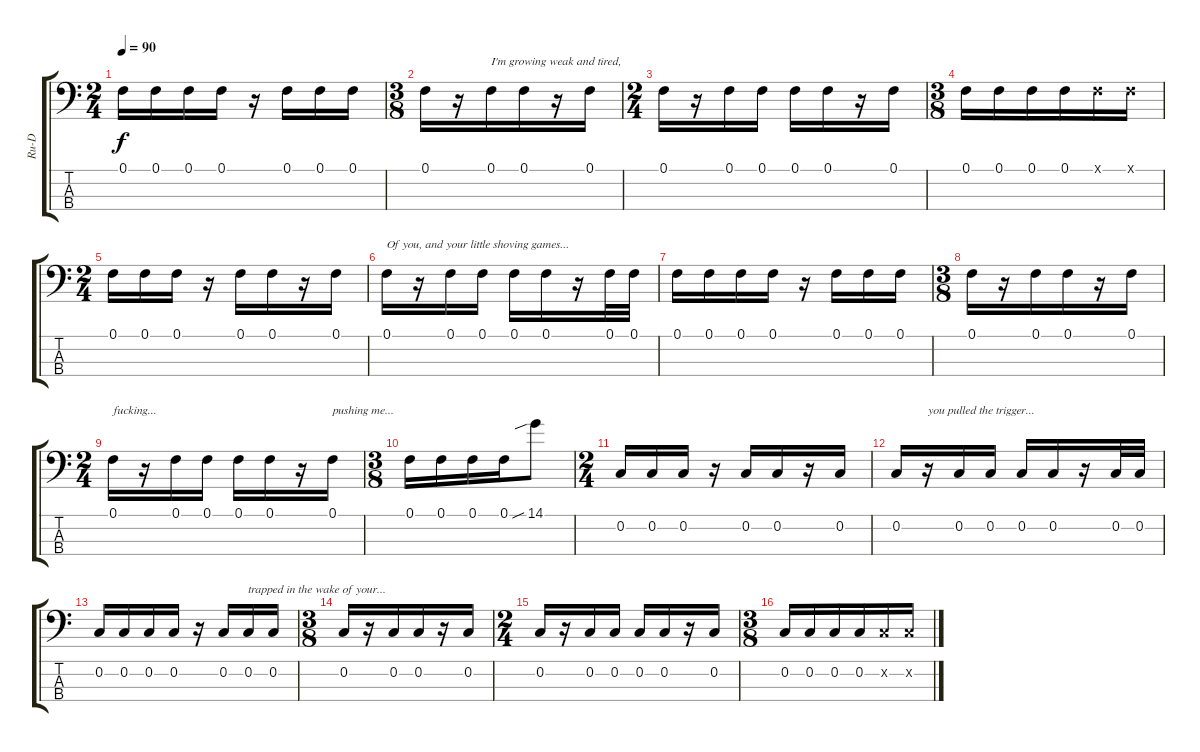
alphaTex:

\track ("Ru-D" "Ru-D") {instrument electricbassfinger}
\staff {score tabs}
\tuning (F2 C2 G1 C1) {hide}
\ts (2 4)
\tempo 90
\clef f4
\ks c
0.1.16{dy f} 0.1.16 0.1.16 0.1.16 r.16 0.1.16 0.1.16 0.1.16 |
\ts (3 8)
0.1.16 r.16 0.1.16{txt "I'm growing weak and tired,"} 0.1.16 r.16 0.1.16 |
\ts (2 4)
0.1.16 r.16 0.1.16 0.1.16 0.1.16 0.1.16 r.16 0.1.16 |
\ts (3 8)
0.1.16 0.1.16 0.1.16 0.1.16 0.1{x}.16 0.1{x}.16 |
\ts (2 4)
0.1.16 0.1.16 0.1.16 r.16 0.1.16 0.1.16 r.16 0.1.16 |
0.1.16{txt "Of you, and your little shoving games..."} r.16 0.1.16 0.1.16 0.1.16 0.1.16 r.16 0.1.32 0.1.32 |
0.1.16 0.1.16 0.1.16 0.1.16 r.16 0.1.16 0.1.16 0.1.16 |
\ts (3 8)
0.1.16 r.16 0.1.16 0.1.16 r.16 0.1.16 |
\ts (2 4)
0.1.16{txt "fucking..."} r.16 0.1.16 0.1.16 0.1.16 0.1.16 r.16 0.1.16{txt "pushing me..."} |
\ts (3 8)
0.1.16 0.1.16 0.1.16 0.1.16 14.1{sib}.8 |
\ts (2 4)
0.2.16 0.2.16 0.2.16 r.16 0.2.16 0.2.16 r.16 0.2.16 |
0.2.16 r.16{txt "you pulled the trigger..."} 0.2.16 0.2.16 0.2.16 0.2.16 r.16 0.2.32 0.2.32 |
0.2.16 0.2.16 0.2.16 0.2.16 r.16 0.2.16 0.2.16{txt "trapped in the wake of your..."} 0.2.16 |
\ts (3 8)
0.2.16 r.16 0.2.16 0.2.16 r.16 0.2.16 |
\ts (2 4)
0.2.16 r.16 0.2.16 0.2.16 0.2.16 0.2.16 r.16 0.2.16 |
\ts (3 8)
0.2.16 0.2.16 0.2.16 0.2.16 0.2{x}.16 0.2{x}.16
